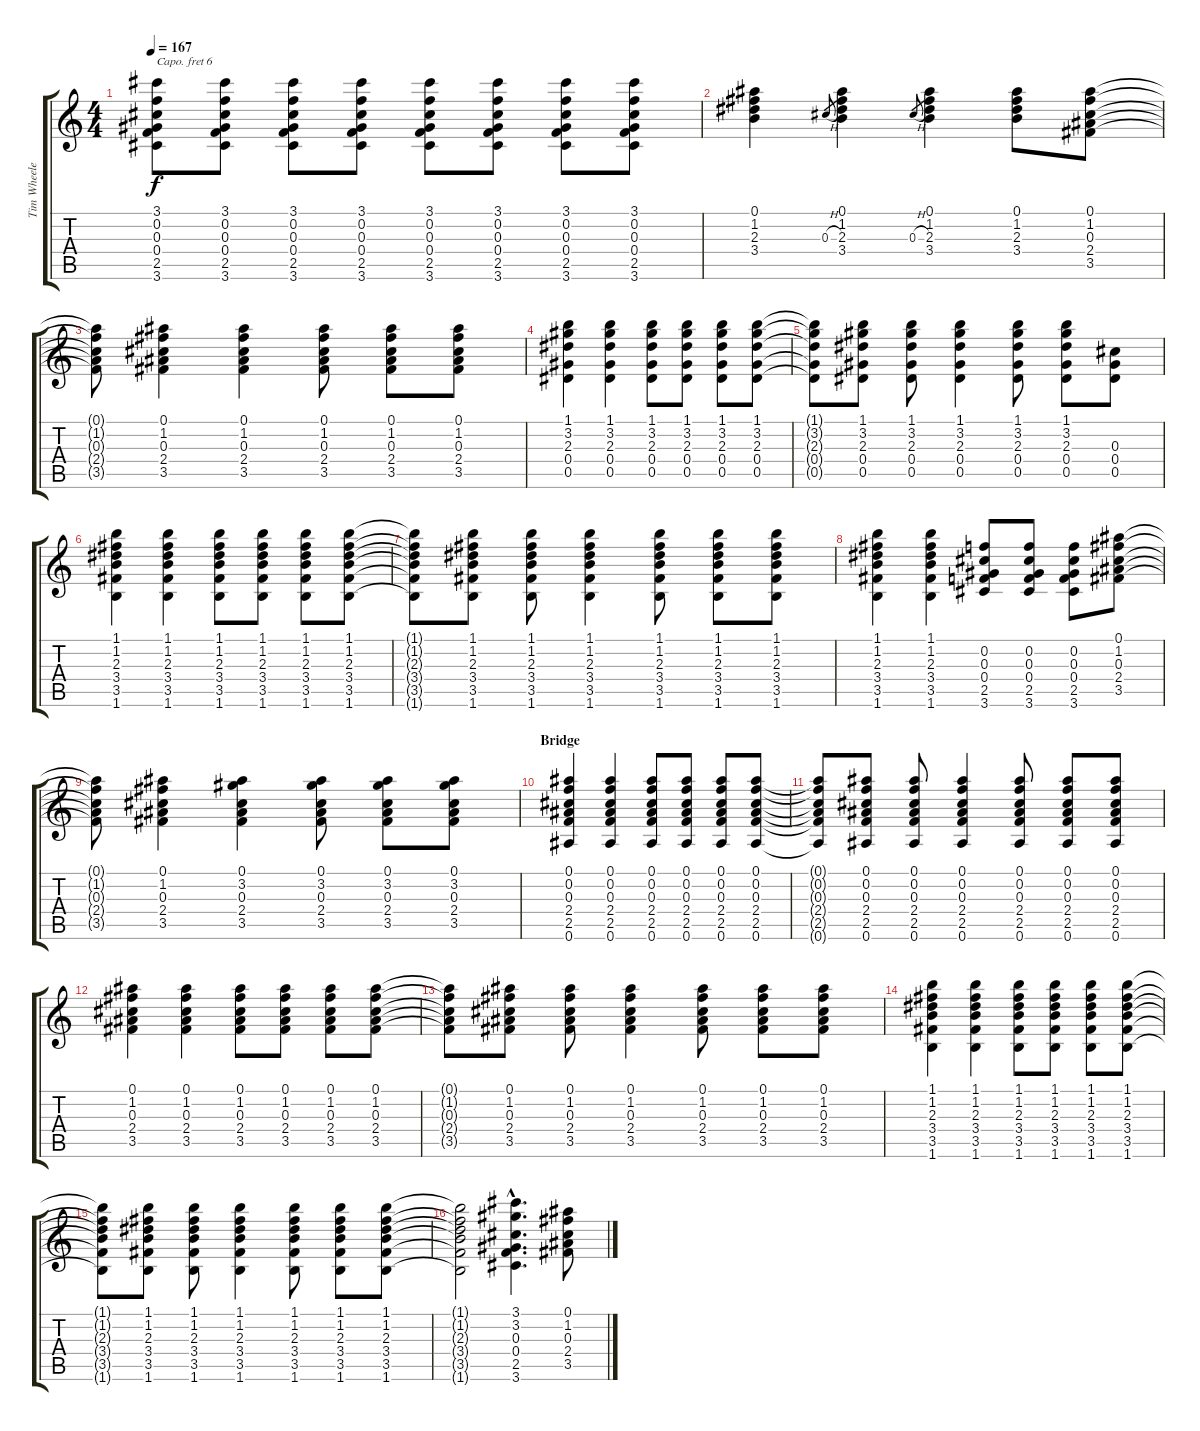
\track ("Tim Wheeler" "Tim Wheele") {instrument electricguitarjazz}
\staff {score tabs}
\capo 6
\tuning (E4 B3 G3 D3 A2 E2) {hide}
\ts (4 4)
\tempo 167
\clef g2
\ks c
(3.1 0.2 0.3 0.4 2.5 3.6).8{dy f} (3.1 0.2 0.3 0.4 2.5 3.6).8 (3.1 0.2 0.3 0.4 2.5 3.6).8 (3.1 0.2 0.3 0.4 2.5 3.6).8 (3.1 0.2 0.3 0.4 2.5 3.6).8 (3.1 0.2 0.3 0.4 2.5 3.6).8 (3.1 0.2 0.3 0.4 2.5 3.6).8 (3.1 0.2 0.3 0.4 2.5 3.6).8 |
(0.1 1.2 2.3 3.4).4 0.3{h}.8{gr} (0.1 1.2 2.3 3.4).4 0.3{h}.8{gr} (0.1 1.2 2.3 3.4).4 (0.1 1.2 2.3 3.4).8 (0.1 1.2 0.3 2.4 3.5).8 |
(0.1{t} 1.2{t} 0.3{t} 2.4{t} 3.5{t}).8 (0.1 1.2 0.3 2.4 3.5).4 (0.1 1.2 0.3 2.4 3.5).4 (0.1 1.2 0.3 2.4 3.5).8 (0.1 1.2 0.3 2.4 3.5).8 (0.1 1.2 0.3 2.4 3.5).8 |
(1.1 3.2 2.3 0.4 0.5).4 (1.1 3.2 2.3 0.4 0.5).4 (1.1 3.2 2.3 0.4 0.5).8 (1.1 3.2 2.3 0.4 0.5).8 (1.1 3.2 2.3 0.4 0.5).8 (1.1 3.2 2.3 0.4 0.5).8 |
(1.1{t} 3.2{t} 2.3{t} 0.4{t} 0.5{t}).8 (1.1 3.2 2.3 0.4 0.5).8 (1.1 3.2 2.3 0.4 0.5).8 (1.1 3.2 2.3 0.4 0.5).4 (1.1 3.2 2.3 0.4 0.5).8 (1.1 3.2 2.3 0.4 0.5).8 (0.3 0.4 0.5).8 |
(1.1 1.2 2.3 3.4 3.5 1.6).4 (1.1 1.2 2.3 3.4 3.5 1.6).4 (1.1 1.2 2.3 3.4 3.5 1.6).8 (1.1 1.2 2.3 3.4 3.5 1.6).8 (1.1 1.2 2.3 3.4 3.5 1.6).8 (1.1 1.2 2.3 3.4 3.5 1.6).8 |
(1.1{t} 1.2{t} 2.3{t} 3.4{t} 3.5{t} 1.6{t}).8 (1.1 1.2 2.3 3.4 3.5 1.6).8 (1.1 1.2 2.3 3.4 3.5 1.6).8 (1.1 1.2 2.3 3.4 3.5 1.6).4 (1.1 1.2 2.3 3.4 3.5 1.6).8 (1.1 1.2 2.3 3.4 3.5 1.6).8 (1.1 1.2 2.3 3.4 3.5 1.6).8 |
(1.1 1.2 2.3 3.4 3.5 1.6).4 (1.1 1.2 2.3 3.4 3.5 1.6).4 (0.2 0.3 0.4 2.5 3.6).8 (0.2 0.3 0.4 2.5 3.6).8 (0.2 0.3 0.4 2.5 3.6).8 (0.1 1.2 0.3 2.4 3.5).8 |
(0.1{t} 1.2{t} 0.3{t} 2.4{t} 3.5{t}).8 (0.1 1.2 0.3 2.4 3.5).4 (0.1 3.2 0.3 2.4 3.5).4 (0.1 3.2 0.3 2.4 3.5).8 (0.1 3.2 0.3 2.4 3.5).8 (0.1 3.2 0.3 2.4 3.5).8 |
\section ("" "Bridge")
(0.1 0.2 0.3 2.4 2.5 0.6).4 (0.1 0.2 0.3 2.4 2.5 0.6).4 (0.1 0.2 0.3 2.4 2.5 0.6).8 (0.1 0.2 0.3 2.4 2.5 0.6).8 (0.1 0.2 0.3 2.4 2.5 0.6).8 (0.1 0.2 0.3 2.4 2.5 0.6).8 |
(0.1{t} 0.2{t} 0.3{t} 2.4{t} 2.5{t} 0.6{t}).8 (0.1 0.2 0.3 2.4 2.5 0.6).8 (0.1 0.2 0.3 2.4 2.5 0.6).8 (0.1 0.2 0.3 2.4 2.5 0.6).4 (0.1 0.2 0.3 2.4 2.5 0.6).8 (0.1 0.2 0.3 2.4 2.5 0.6).8 (0.1 0.2 0.3 2.4 2.5 0.6).8 |
(0.1 1.2 0.3 2.4 3.5).4 (0.1 1.2 0.3 2.4 3.5).4 (0.1 1.2 0.3 2.4 3.5).8 (0.1 1.2 0.3 2.4 3.5).8 (0.1 1.2 0.3 2.4 3.5).8 (0.1 1.2 0.3 2.4 3.5).8 |
(0.1{t} 1.2{t} 0.3{t} 2.4{t} 3.5{t}).8 (0.1 1.2 0.3 2.4 3.5).8 (0.1 1.2 0.3 2.4 3.5).8 (0.1 1.2 0.3 2.4 3.5).4 (0.1 1.2 0.3 2.4 3.5).8 (0.1 1.2 0.3 2.4 3.5).8 (0.1 1.2 0.3 2.4 3.5).8 |
(1.1 1.2 2.3 3.4 3.5 1.6).4 (1.1 1.2 2.3 3.4 3.5 1.6).4 (1.1 1.2 2.3 3.4 3.5 1.6).8 (1.1 1.2 2.3 3.4 3.5 1.6).8 (1.1 1.2 2.3 3.4 3.5 1.6).8 (1.1 1.2 2.3 3.4 3.5 1.6).8 |
(1.1{t} 1.2{t} 2.3{t} 3.4{t} 3.5{t} 1.6{t}).8 (1.1 1.2 2.3 3.4 3.5 1.6).8 (1.1 1.2 2.3 3.4 3.5 1.6).8 (1.1 1.2 2.3 3.4 3.5 1.6).4 (1.1 1.2 2.3 3.4 3.5 1.6).8 (1.1 1.2 2.3 3.4 3.5 1.6).8 (1.1 1.2 2.3 3.4 3.5 1.6).8 |
(1.1{t} 1.2{t} 2.3{t} 3.4{t} 3.5{t} 1.6{t}).2 (3.1{hac} 3.2{hac} 0.3{hac} 0.4{hac} 2.5{hac} 3.6{hac}).4{d} (0.1 1.2 0.3 2.4 3.5).8
